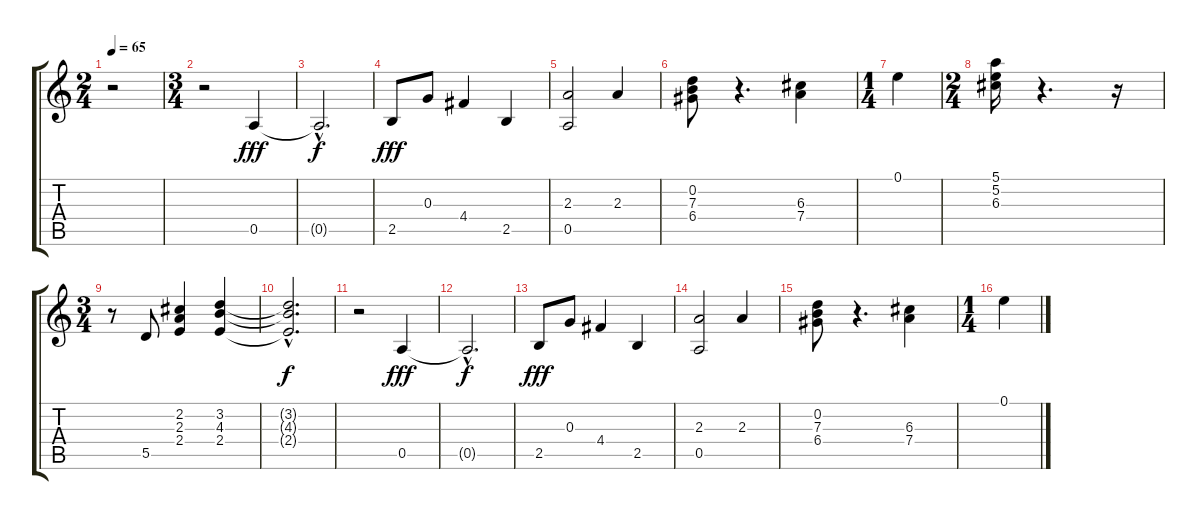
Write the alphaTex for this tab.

\track "" {instrument acousticguitarnylon}
\staff {score tabs}
\tuning (E4 B3 G3 D3 A2 E2) {hide}
\ts (2 4)
\tempo 65
\clef g2
\ks c
r.2{dy fff instrument acousticguitarnylon} |
\ts (3 4)
r.2 0.5.4 |
0.5{hac t}.2{d dy f} |
2.5.8{dy fff} 0.3.8 4.4.4 2.5.4 |
(2.3 0.5).2 2.3.4 |
(0.2 7.3 6.4).8 r.4{d} (6.3 7.4).4 |
\ts (1 4)
0.1.4 |
\ts (2 4)
(5.1 5.2 6.3).16 r.4{d} r.16 |
\ts (3 4)
r.8 5.5.8 (2.2 2.3 2.4).4 (3.2 4.3 2.4).4 |
(3.2{hac t} 4.3{hac t} 2.4{hac t}).2{d dy f} |
r.2 0.5.4{dy fff} |
0.5{hac t}.2{d dy f} |
2.5.8{dy fff} 0.3.8 4.4.4 2.5.4 |
(2.3 0.5).2 2.3.4 |
(0.2 7.3 6.4).8 r.4{d} (6.3 7.4).4 |
\ts (1 4)
0.1.4
